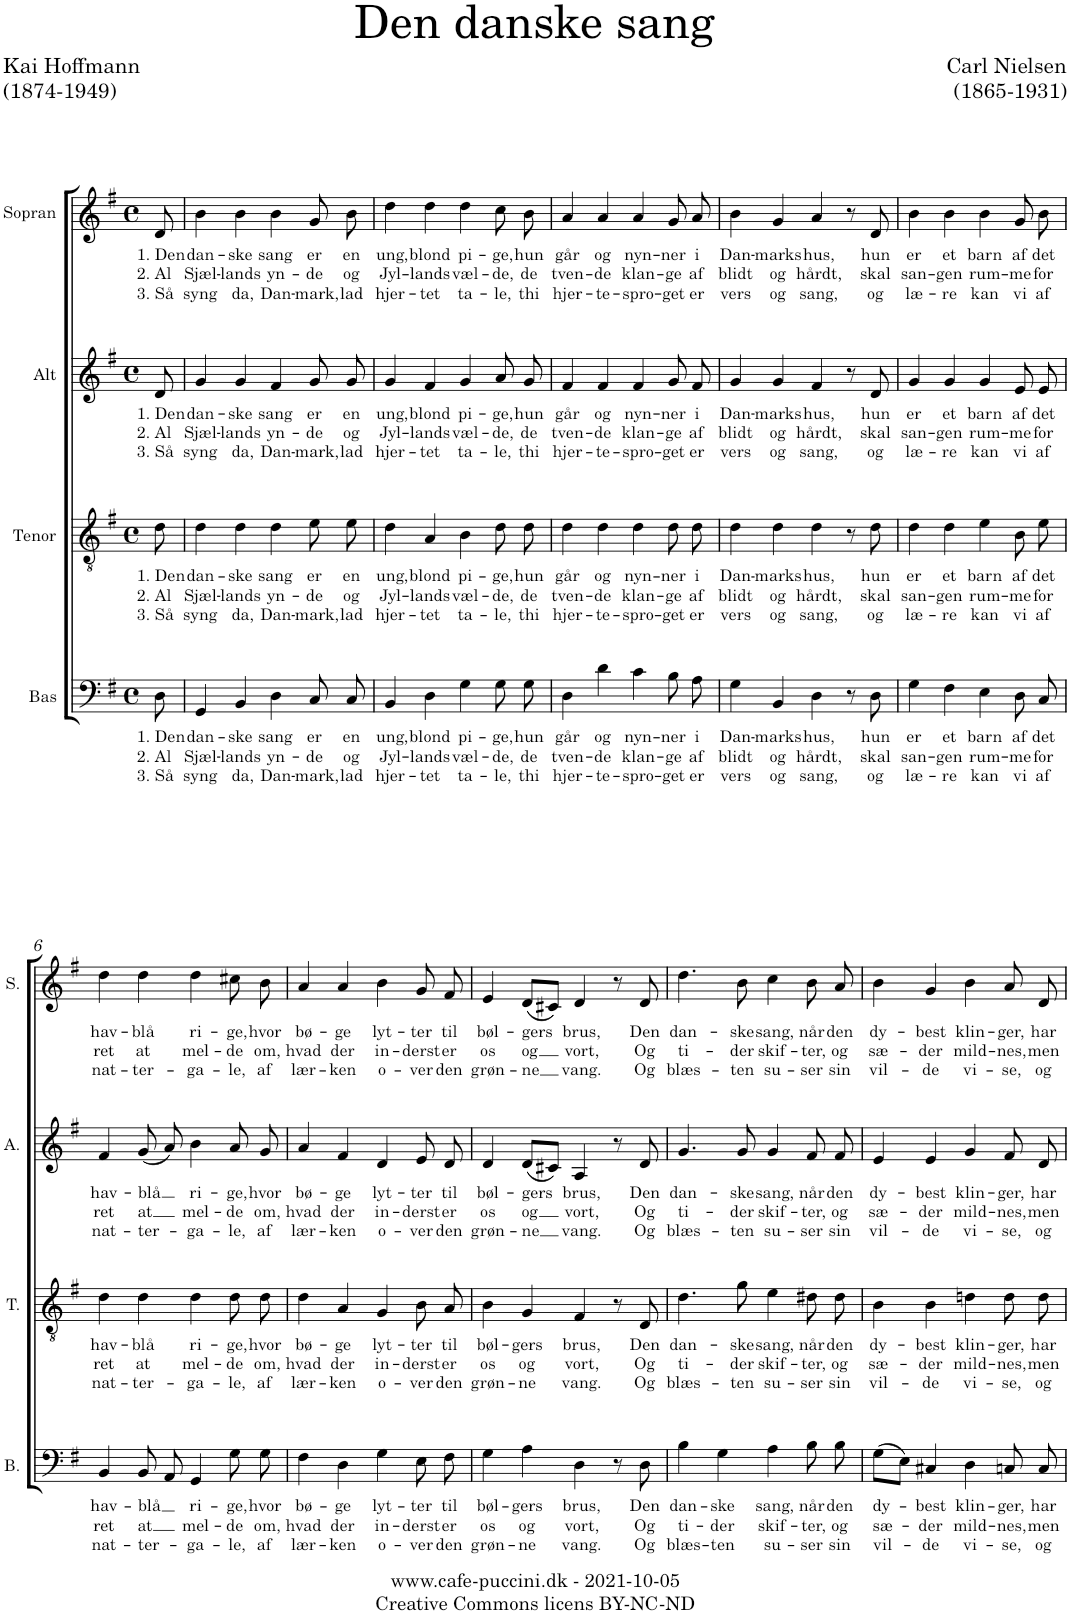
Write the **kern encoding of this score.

**kern	**text	**text	**text	**kern	**text	**text	**text	**kern	**text	**text	**text	**kern	**text	**text	**text
*part4	*part4	*part4	*part4	*part3	*part3	*part3	*part3	*part2	*part2	*part2	*part2	*part1	*part1	*part1	*part1
*staff4	*staff4	*staff4	*staff4	*staff3	*staff3	*staff3	*staff3	*staff2	*staff2	*staff2	*staff2	*staff1	*staff1	*staff1	*staff1
*I"Bas	*	*	*	*I"Tenor	*	*	*	*I"Alt	*	*	*	*I"Sopran	*	*	*
*I'B.	*	*	*	*I'T.	*	*	*	*I'A.	*	*	*	*I'S.	*	*	*
*clefF4	*	*	*	*clefGv2	*	*	*	*clefG2	*	*	*	*clefG2	*	*	*
*k[f#]	*	*	*	*k[f#]	*	*	*	*k[f#]	*	*	*	*k[f#]	*	*	*
*M4/4	*	*	*	*M4/4	*	*	*	*M4/4	*	*	*	*M4/4	*	*	*
*met(c)	*	*	*	*met(c)	*	*	*	*met(c)	*	*	*	*met(c)	*	*	*
=	=	=	=	=	=	=	=	=	=	=	=	=	=	=	=
!	!LO:LY:b	!LO:LY:b	!LO:LY:b	!	!LO:LY:b	!LO:LY:b	!LO:LY:b	!	!LO:LY:b	!LO:LY:b	!LO:LY:b	!	!LO:LY:b	!LO:LY:b	!LO:LY:b
8D\	1. Den	2. Al	3. Så	8d\	1. Den	2. Al	3. Så	8d/	1. Den	2. Al	3. Så	8d/	1. Den	2. Al	3. Så
=1	=1	=1	=1	=1	=1	=1	=1	=1	=1	=1	=1	=1	=1	=1	=1
!	!LO:LY:b	!LO:LY:b	!LO:LY:b	!	!LO:LY:b	!LO:LY:b	!LO:LY:b	!	!LO:LY:b	!LO:LY:b	!LO:LY:b	!	!LO:LY:b	!LO:LY:b	!LO:LY:b
4GG/	dan-	Sjæl-	syng	4d\	dan-	Sjæl-	syng	4g/	dan-	Sjæl-	syng	4b\	dan-	Sjæl-	syng
!	!LO:LY:b	!LO:LY:b	!LO:LY:b	!	!LO:LY:b	!LO:LY:b	!LO:LY:b	!	!LO:LY:b	!LO:LY:b	!LO:LY:b	!	!LO:LY:b	!LO:LY:b	!LO:LY:b
4BB/	-ske	-lands	da,	4d\	-ske	-lands	da,	4g/	-ske	-lands	da,	4b\	-ske	-lands	da,
!	!LO:LY:b	!LO:LY:b	!LO:LY:b	!	!LO:LY:b	!LO:LY:b	!LO:LY:b	!	!LO:LY:b	!LO:LY:b	!LO:LY:b	!	!LO:LY:b	!LO:LY:b	!LO:LY:b
4D\	sang	yn-	Dan-	4d\	sang	yn-	Dan-	4f#/	sang	yn-	Dan-	4b\	sang	yn-	Dan-
!	!LO:LY:b	!LO:LY:b	!LO:LY:b	!	!LO:LY:b	!LO:LY:b	!LO:LY:b	!	!LO:LY:b	!LO:LY:b	!LO:LY:b	!	!LO:LY:b	!LO:LY:b	!LO:LY:b
8C/	er	-de	-mark,	8e\L	er	-de	-mark,	8g/	er	-de	-mark,	8g/	er	-de	-mark,
!	!LO:LY:b	!LO:LY:b	!LO:LY:b	!	!LO:LY:b	!LO:LY:b	!LO:LY:b	!	!LO:LY:b	!LO:LY:b	!LO:LY:b	!	!LO:LY:b	!LO:LY:b	!LO:LY:b
8C/	en	og	lad	8e\J	en	og	lad	8g/	en	og	lad	8b\	en	og	lad
=2	=2	=2	=2	=2	=2	=2	=2	=2	=2	=2	=2	=2	=2	=2	=2
!	!LO:LY:b	!LO:LY:b	!LO:LY:b	!	!LO:LY:b	!LO:LY:b	!LO:LY:b	!	!LO:LY:b	!LO:LY:b	!LO:LY:b	!	!LO:LY:b	!LO:LY:b	!LO:LY:b
4BB/	ung,	Jyl-	hjer-	4d\	ung,	Jyl-	hjer-	4g/	ung,	Jyl-	hjer-	4dd\	ung,	Jyl-	hjer-
!	!LO:LY:b	!LO:LY:b	!LO:LY:b	!	!LO:LY:b	!LO:LY:b	!LO:LY:b	!	!LO:LY:b	!LO:LY:b	!LO:LY:b	!	!LO:LY:b	!LO:LY:b	!LO:LY:b
4D\	blond	-lands	-tet	4A/	blond	-lands	-tet	4f#/	blond	-lands	-tet	4dd\	blond	-lands	-tet
!	!LO:LY:b	!LO:LY:b	!LO:LY:b	!	!LO:LY:b	!LO:LY:b	!LO:LY:b	!	!LO:LY:b	!LO:LY:b	!LO:LY:b	!	!LO:LY:b	!LO:LY:b	!LO:LY:b
4G\	pi-	væl-	ta-	4B\	pi-	væl-	ta-	4g/	pi-	væl-	ta-	4dd\	pi-	væl-	ta-
!	!LO:LY:b	!LO:LY:b	!LO:LY:b	!	!LO:LY:b	!LO:LY:b	!LO:LY:b	!	!LO:LY:b	!LO:LY:b	!LO:LY:b	!	!LO:LY:b	!LO:LY:b	!LO:LY:b
8G\	-ge,	-de,	-le,	8d\L	-ge,	-de,	-le,	8a/	-ge,	-de,	-le,	8cc\	-ge,	-de,	-le,
!	!LO:LY:b	!LO:LY:b	!LO:LY:b	!	!LO:LY:b	!LO:LY:b	!LO:LY:b	!	!LO:LY:b	!LO:LY:b	!LO:LY:b	!	!LO:LY:b	!LO:LY:b	!LO:LY:b
8G\	hun	de	thi	8d\J	hun	de	thi	8g/	hun	de	thi	8b\	hun	de	thi
=3	=3	=3	=3	=3	=3	=3	=3	=3	=3	=3	=3	=3	=3	=3	=3
!	!LO:LY:b	!LO:LY:b	!LO:LY:b	!	!LO:LY:b	!LO:LY:b	!LO:LY:b	!	!LO:LY:b	!LO:LY:b	!LO:LY:b	!	!LO:LY:b	!LO:LY:b	!LO:LY:b
4D\	går	tven-	hjer-	4d\	går	tven-	hjer-	4f#/	går	tven-	hjer-	4a/	går	tven-	hjer-
!	!LO:LY:b	!LO:LY:b	!LO:LY:b	!	!LO:LY:b	!LO:LY:b	!LO:LY:b	!	!LO:LY:b	!LO:LY:b	!LO:LY:b	!	!LO:LY:b	!LO:LY:b	!LO:LY:b
4d\	og	-de	-te-	4d\	og	-de	-te-	4f#/	og	-de	-te-	4a/	og	-de	-te-
!	!LO:LY:b	!LO:LY:b	!LO:LY:b	!	!LO:LY:b	!LO:LY:b	!LO:LY:b	!	!LO:LY:b	!LO:LY:b	!LO:LY:b	!	!LO:LY:b	!LO:LY:b	!LO:LY:b
4c\	nyn-	klan-	-spro-	4d\	nyn-	klan-	-spro-	4f#/	nyn-	klan-	-spro-	4a/	nyn-	klan-	-spro-
!	!LO:LY:b	!LO:LY:b	!LO:LY:b	!	!LO:LY:b	!LO:LY:b	!LO:LY:b	!	!LO:LY:b	!LO:LY:b	!LO:LY:b	!	!LO:LY:b	!LO:LY:b	!LO:LY:b
8B\	-ner	-ge	-get	8d\L	-ner	-ge	-get	8g/	-ner	-ge	-get	8g/	-ner	-ge	-get
!	!LO:LY:b	!LO:LY:b	!LO:LY:b	!	!LO:LY:b	!LO:LY:b	!LO:LY:b	!	!LO:LY:b	!LO:LY:b	!LO:LY:b	!	!LO:LY:b	!LO:LY:b	!LO:LY:b
8A\	i	af	er	8d\J	i	af	er	8f#/	i	af	er	8a/	i	af	er
=4	=4	=4	=4	=4	=4	=4	=4	=4	=4	=4	=4	=4	=4	=4	=4
!	!LO:LY:b	!LO:LY:b	!LO:LY:b	!	!LO:LY:b	!LO:LY:b	!LO:LY:b	!	!LO:LY:b	!LO:LY:b	!LO:LY:b	!	!LO:LY:b	!LO:LY:b	!LO:LY:b
4G\	Dan-	blidt	vers	4d\	Dan-	blidt	vers	4g/	Dan-	blidt	vers	4b\	Dan-	blidt	vers
!	!LO:LY:b	!LO:LY:b	!LO:LY:b	!	!LO:LY:b	!LO:LY:b	!LO:LY:b	!	!LO:LY:b	!LO:LY:b	!LO:LY:b	!	!LO:LY:b	!LO:LY:b	!LO:LY:b
4BB/	-marks	og	og	4d\	-marks	og	og	4g/	-marks	og	og	4g/	-marks	og	og
!	!LO:LY:b	!LO:LY:b	!LO:LY:b	!	!LO:LY:b	!LO:LY:b	!LO:LY:b	!	!LO:LY:b	!LO:LY:b	!LO:LY:b	!	!LO:LY:b	!LO:LY:b	!LO:LY:b
4D\	hus,	hårdt,	sang,	4d\	hus,	hårdt,	sang,	4f#/	hus,	hårdt,	sang,	4a/	hus,	hårdt,	sang,
8r	.	.	.	8r	.	.	.	8r	.	.	.	8r	.	.	.
!	!LO:LY:b	!LO:LY:b	!LO:LY:b	!	!LO:LY:b	!LO:LY:b	!LO:LY:b	!	!LO:LY:b	!LO:LY:b	!LO:LY:b	!	!LO:LY:b	!LO:LY:b	!LO:LY:b
8D\	hun	skal	og	8d\	hun	skal	og	8d/	hun	skal	og	8d/	hun	skal	og
=5	=5	=5	=5	=5	=5	=5	=5	=5	=5	=5	=5	=5	=5	=5	=5
!	!LO:LY:b	!LO:LY:b	!LO:LY:b	!	!LO:LY:b	!LO:LY:b	!LO:LY:b	!	!LO:LY:b	!LO:LY:b	!LO:LY:b	!	!LO:LY:b	!LO:LY:b	!LO:LY:b
4G\	er	san-	læ-	4d\	er	san-	læ-	4g/	er	san-	læ-	4b\	er	san-	læ-
!	!LO:LY:b	!LO:LY:b	!LO:LY:b	!	!LO:LY:b	!LO:LY:b	!LO:LY:b	!	!LO:LY:b	!LO:LY:b	!LO:LY:b	!	!LO:LY:b	!LO:LY:b	!LO:LY:b
4F#\	et	-gen	-re	4d\	et	-gen	-re	4g/	et	-gen	-re	4b\	et	-gen	-re
!	!LO:LY:b	!LO:LY:b	!LO:LY:b	!	!LO:LY:b	!LO:LY:b	!LO:LY:b	!	!LO:LY:b	!LO:LY:b	!LO:LY:b	!	!LO:LY:b	!LO:LY:b	!LO:LY:b
4E\	barn	rum-	kan	4e\	barn	rum-	kan	4g/	barn	rum-	kan	4b\	barn	rum-	kan
!	!LO:LY:b	!LO:LY:b	!LO:LY:b	!	!LO:LY:b	!LO:LY:b	!LO:LY:b	!	!LO:LY:b	!LO:LY:b	!LO:LY:b	!	!LO:LY:b	!LO:LY:b	!LO:LY:b
8D\	af	-me	vi	8B\L	af	-me	vi	8e/	af	-me	vi	8g/	af	-me	vi
!	!LO:LY:b	!LO:LY:b	!LO:LY:b	!	!LO:LY:b	!LO:LY:b	!LO:LY:b	!	!LO:LY:b	!LO:LY:b	!LO:LY:b	!	!LO:LY:b	!LO:LY:b	!LO:LY:b
8C/	det	for	af	8e\J	det	for	af	8e/	det	for	af	8b\	det	for	af
!!LO:LB:g=z
=6	=6	=6	=6	=6	=6	=6	=6	=6	=6	=6	=6	=6	=6	=6	=6
!	!LO:LY:b	!LO:LY:b	!LO:LY:b	!	!LO:LY:b	!LO:LY:b	!LO:LY:b	!	!LO:LY:b	!LO:LY:b	!LO:LY:b	!	!LO:LY:b	!LO:LY:b	!LO:LY:b
4BB/	hav-	ret	nat-	4d\	hav-	ret	nat-	4f#/	hav-	ret	nat-	4dd\	hav-	ret	nat-
!	!LO:LY:b	!LO:LY:b	!LO:LY:b	!	!LO:LY:b	!LO:LY:b	!LO:LY:b	!	!LO:LY:b	!LO:LY:b	!LO:LY:b	!	!LO:LY:b	!LO:LY:b	!LO:LY:b
8BB/	-blå	at	-ter-	4d\	-blå	at	-ter-	(8g/	-blå	at	-ter-	4dd\	-blå	at	-ter-
8AA/	.	.	.	.	.	.	.	8a/)	.	.	.	.	.	.	.
!	!LO:LY:b	!LO:LY:b	!LO:LY:b	!	!LO:LY:b	!LO:LY:b	!LO:LY:b	!	!LO:LY:b	!LO:LY:b	!LO:LY:b	!	!LO:LY:b	!LO:LY:b	!LO:LY:b
4GG/	ri-	mel-	-ga-	4d\	ri-	mel-	-ga-	4b\	ri-	mel-	-ga-	4dd\	ri-	mel-	-ga-
!	!LO:LY:b	!LO:LY:b	!LO:LY:b	!	!LO:LY:b	!LO:LY:b	!LO:LY:b	!	!LO:LY:b	!LO:LY:b	!LO:LY:b	!	!LO:LY:b	!LO:LY:b	!LO:LY:b
8G\	-ge,	-de	-le,	8d\L	-ge,	-de	-le,	8a/	-ge,	-de	-le,	8cc#X\	-ge,	-de	-le,
!	!LO:LY:b	!LO:LY:b	!LO:LY:b	!	!LO:LY:b	!LO:LY:b	!LO:LY:b	!	!LO:LY:b	!LO:LY:b	!LO:LY:b	!	!LO:LY:b	!LO:LY:b	!LO:LY:b
8G\	hvor	om,	af	8d\J	hvor	om,	af	8g/	hvor	om,	af	8b\	hvor	om,	af
=7	=7	=7	=7	=7	=7	=7	=7	=7	=7	=7	=7	=7	=7	=7	=7
!	!LO:LY:b	!LO:LY:b	!LO:LY:b	!	!LO:LY:b	!LO:LY:b	!LO:LY:b	!	!LO:LY:b	!LO:LY:b	!LO:LY:b	!	!LO:LY:b	!LO:LY:b	!LO:LY:b
4F#\	bø-	hvad	lær-	4d\	bø-	hvad	lær-	4a/	bø-	hvad	lær-	4a/	bø-	hvad	lær-
!	!LO:LY:b	!LO:LY:b	!LO:LY:b	!	!LO:LY:b	!LO:LY:b	!LO:LY:b	!	!LO:LY:b	!LO:LY:b	!LO:LY:b	!	!LO:LY:b	!LO:LY:b	!LO:LY:b
4D\	-ge	der	-ken	4A/	-ge	der	-ken	4f#/	-ge	der	-ken	4a/	-ge	der	-ken
!	!LO:LY:b	!LO:LY:b	!LO:LY:b	!	!LO:LY:b	!LO:LY:b	!LO:LY:b	!	!LO:LY:b	!LO:LY:b	!LO:LY:b	!	!LO:LY:b	!LO:LY:b	!LO:LY:b
4G\	lyt-	in-	o-	4G/	lyt-	in-	o-	4d/	lyt-	in-	o-	4b\	lyt-	in-	o-
!	!LO:LY:b	!LO:LY:b	!LO:LY:b	!	!LO:LY:b	!LO:LY:b	!LO:LY:b	!	!LO:LY:b	!LO:LY:b	!LO:LY:b	!	!LO:LY:b	!LO:LY:b	!LO:LY:b
8E\	-ter	-derst	-ver	8B/L	-ter	-derst	-ver	8e/	-ter	-derst	-ver	8g/	-ter	-derst	-ver
!	!LO:LY:b	!LO:LY:b	!LO:LY:b	!	!LO:LY:b	!LO:LY:b	!LO:LY:b	!	!LO:LY:b	!LO:LY:b	!LO:LY:b	!	!LO:LY:b	!LO:LY:b	!LO:LY:b
8F#\	til	er	den	8A/J	til	er	den	8d/	til	er	den	8f#/	til	er	den
=8	=8	=8	=8	=8	=8	=8	=8	=8	=8	=8	=8	=8	=8	=8	=8
!	!LO:LY:b	!LO:LY:b	!LO:LY:b	!	!LO:LY:b	!LO:LY:b	!LO:LY:b	!	!LO:LY:b	!LO:LY:b	!LO:LY:b	!	!LO:LY:b	!LO:LY:b	!LO:LY:b
4G\	bøl-	os	grøn-	4B\	bøl-	os	grøn-	4d/	bøl-	os	grøn-	4e/	bøl-	os	grøn-
!	!LO:LY:b	!LO:LY:b	!LO:LY:b	!	!LO:LY:b	!LO:LY:b	!LO:LY:b	!	!LO:LY:b	!LO:LY:b	!LO:LY:b	!	!LO:LY:b	!LO:LY:b	!LO:LY:b
4A\	-gers	og	-ne	4G/	-gers	og	-ne	(8d/L	-gers	og	-ne	(8d/L	-gers	og	-ne
.	.	.	.	.	.	.	.	8c#X/J)	.	.	.	8c#X/J)	.	.	.
!	!LO:LY:b	!LO:LY:b	!LO:LY:b	!	!LO:LY:b	!LO:LY:b	!LO:LY:b	!	!LO:LY:b	!LO:LY:b	!LO:LY:b	!	!LO:LY:b	!LO:LY:b	!LO:LY:b
4D\	brus,	vort,	vang.	4F#/	brus,	vort,	vang.	4A/	brus,	vort,	vang.	4d/	brus,	vort,	vang.
8r	.	.	.	8r	.	.	.	8r	.	.	.	8r	.	.	.
!	!LO:LY:b	!LO:LY:b	!LO:LY:b	!	!LO:LY:b	!LO:LY:b	!LO:LY:b	!	!LO:LY:b	!LO:LY:b	!LO:LY:b	!	!LO:LY:b	!LO:LY:b	!LO:LY:b
8D\	Den	Og	Og	8D/	Den	Og	Og	8d/	Den	Og	Og	8d/	Den	Og	Og
=9	=9	=9	=9	=9	=9	=9	=9	=9	=9	=9	=9	=9	=9	=9	=9
!	!LO:LY:b	!LO:LY:b	!LO:LY:b	!	!LO:LY:b	!LO:LY:b	!LO:LY:b	!	!LO:LY:b	!LO:LY:b	!LO:LY:b	!	!LO:LY:b	!LO:LY:b	!LO:LY:b
4B\	dan-	ti-	blæs-	4.d\	dan-	ti-	blæs-	4.g/	dan-	ti-	blæs-	4.dd\	dan-	ti-	blæs-
!	!LO:LY:b	!LO:LY:b	!LO:LY:b	!	!	!	!	!	!	!	!	!	!	!	!
4G\	-ske	-der	-ten	.	.	.	.	.	.	.	.	.	.	.	.
!	!	!	!	!	!LO:LY:b	!LO:LY:b	!LO:LY:b	!	!LO:LY:b	!LO:LY:b	!LO:LY:b	!	!LO:LY:b	!LO:LY:b	!LO:LY:b
.	.	.	.	8g\	-ske	-der	-ten	8g/	-ske	-der	-ten	8b\	-ske	-der	-ten
!	!LO:LY:b	!LO:LY:b	!LO:LY:b	!	!LO:LY:b	!LO:LY:b	!LO:LY:b	!	!LO:LY:b	!LO:LY:b	!LO:LY:b	!	!LO:LY:b	!LO:LY:b	!LO:LY:b
4A\	sang,	skif-	su-	4e\	sang,	skif-	su-	4g/	sang,	skif-	su-	4cc\	sang,	skif-	su-
!	!LO:LY:b	!LO:LY:b	!LO:LY:b	!	!LO:LY:b	!LO:LY:b	!LO:LY:b	!	!LO:LY:b	!LO:LY:b	!LO:LY:b	!	!LO:LY:b	!LO:LY:b	!LO:LY:b
8B\	når	-ter,	-ser	8d#X\L	når	-ter,	-ser	8f#/	når	-ter,	-ser	8b\	når	-ter,	-ser
!	!LO:LY:b	!LO:LY:b	!LO:LY:b	!	!LO:LY:b	!LO:LY:b	!LO:LY:b	!	!LO:LY:b	!LO:LY:b	!LO:LY:b	!	!LO:LY:b	!LO:LY:b	!LO:LY:b
8B\	den	og	sin	8d#\J	den	og	sin	8f#/	den	og	sin	8a/	den	og	sin
=10	=10	=10	=10	=10	=10	=10	=10	=10	=10	=10	=10	=10	=10	=10	=10
!	!LO:LY:b	!LO:LY:b	!LO:LY:b	!	!LO:LY:b	!LO:LY:b	!LO:LY:b	!	!LO:LY:b	!LO:LY:b	!LO:LY:b	!	!LO:LY:b	!LO:LY:b	!LO:LY:b
(8G\L	dy-	sæ-	vil-	4B\	dy-	sæ-	vil-	4e/	dy-	sæ-	vil-	4b\	dy-	sæ-	vil-
8E\J)	.	.	.	.	.	.	.	.	.	.	.	.	.	.	.
!	!LO:LY:b	!LO:LY:b	!LO:LY:b	!	!LO:LY:b	!LO:LY:b	!LO:LY:b	!	!LO:LY:b	!LO:LY:b	!LO:LY:b	!	!LO:LY:b	!LO:LY:b	!LO:LY:b
4C#X/	-best	-der	-de	4B\	-best	-der	-de	4e/	-best	-der	-de	4g/	-best	-der	-de
!	!LO:LY:b	!LO:LY:b	!LO:LY:b	!	!LO:LY:b	!LO:LY:b	!LO:LY:b	!	!LO:LY:b	!LO:LY:b	!LO:LY:b	!	!LO:LY:b	!LO:LY:b	!LO:LY:b
4D\	klin-	mild-	vi-	4dn\	klin-	mild-	vi-	4g/	klin-	mild-	vi-	4b\	klin-	mild-	vi-
!	!LO:LY:b	!LO:LY:b	!LO:LY:b	!	!LO:LY:b	!LO:LY:b	!LO:LY:b	!	!LO:LY:b	!LO:LY:b	!LO:LY:b	!	!LO:LY:b	!LO:LY:b	!LO:LY:b
8Cn/	-ger,	-nes,	-se,	8d\L	-ger,	-nes,	-se,	8f#/	-ger,	-nes,	-se,	8a/	-ger,	-nes,	-se,
!	!LO:LY:b	!LO:LY:b	!LO:LY:b	!	!LO:LY:b	!LO:LY:b	!LO:LY:b	!	!LO:LY:b	!LO:LY:b	!LO:LY:b	!	!LO:LY:b	!LO:LY:b	!LO:LY:b
8C/	har	men	og	8d\J	har	men	og	8d/	har	men	og	8d/	har	men	og
=	=	=	=	=	=	=	=	=	=	=	=	=	=	=	=
*-	*-	*-	*-	*-	*-	*-	*-	*-	*-	*-	*-	*-	*-	*-	*-
